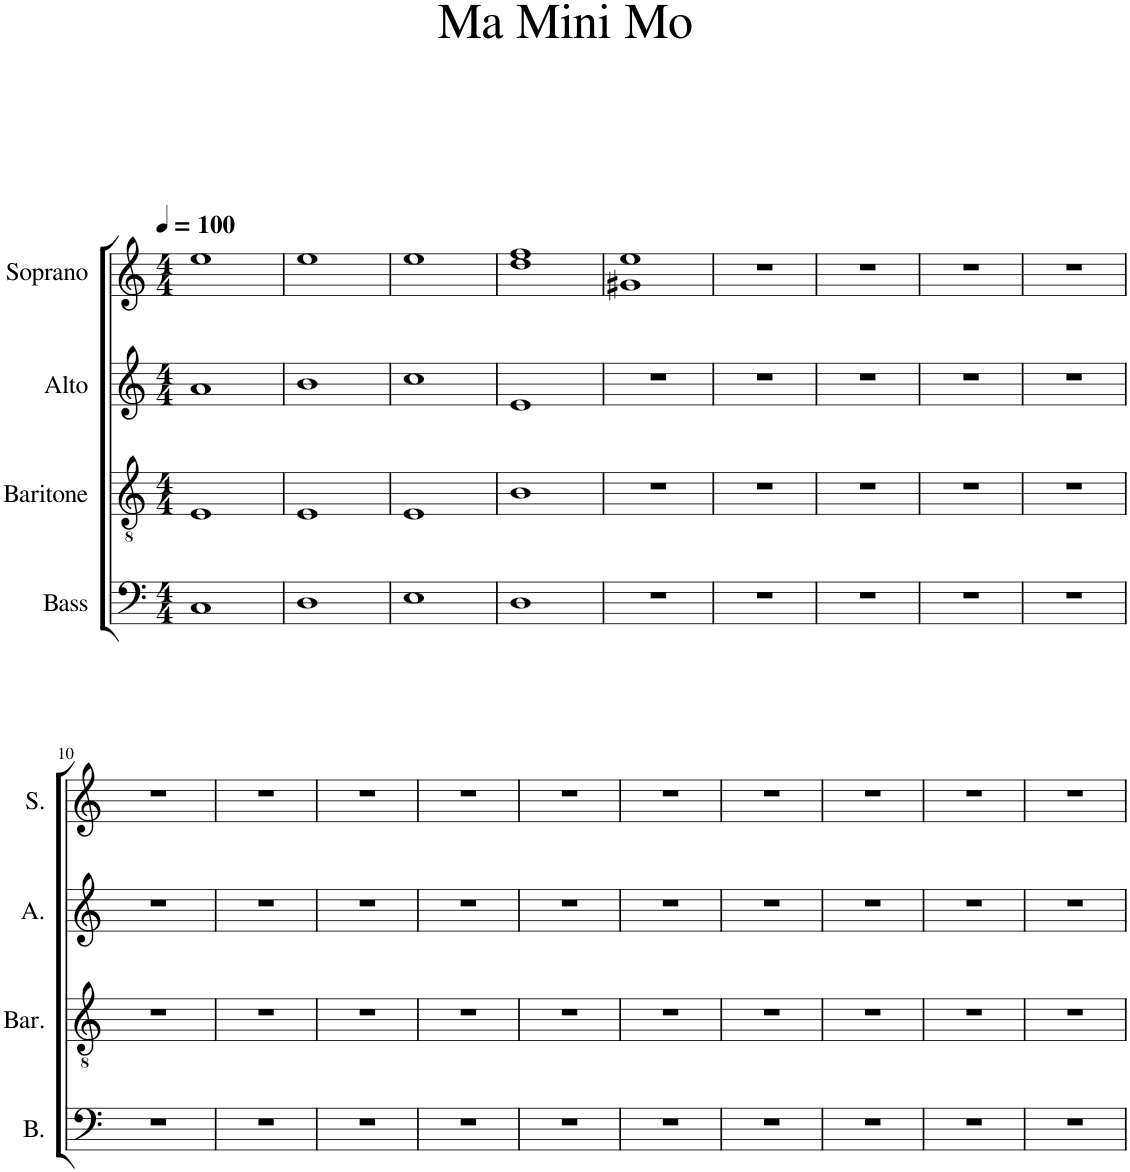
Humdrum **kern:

**kern	**kern	**kern	**kern
*part4	*part3	*part2	*part1
*staff4	*staff3	*staff2	*staff1
*I"Bass	*I"Baritone	*I"Alto	*I"Soprano
*I'B.	*I'Bar.	*I'A.	*I'S.
*clefF4	*clefGv2	*clefG2	*clefG2
*k[]	*k[]	*k[]	*k[]
*M4/4	*M4/4	*M4/4	*M4/4
*MM100	*MM100	*MM100	*MM100
=1	=1	=1	=1
1C	1E	1a	1ee
=2	=2	=2	=2
1D	1E	1b	1ee
=3	=3	=3	=3
1E	1E	1cc	1ee
=4	=4	=4	=4
1D	1B	1e	1dd 1ff
=5	=5	=5	=5
1r	1r	1r	1g#X 1ee
=6	=6	=6	=6
1r	1r	1r	1r
=7	=7	=7	=7
1r	1r	1r	1r
=8	=8	=8	=8
1r	1r	1r	1r
=9	=9	=9	=9
1r	1r	1r	1r
!!LO:LB:g=z
=10	=10	=10	=10
1r	1r	1r	1r
=11	=11	=11	=11
1r	1r	1r	1r
=12	=12	=12	=12
1r	1r	1r	1r
=13	=13	=13	=13
1r	1r	1r	1r
=14	=14	=14	=14
1r	1r	1r	1r
=15	=15	=15	=15
1r	1r	1r	1r
=16	=16	=16	=16
1r	1r	1r	1r
=17	=17	=17	=17
1r	1r	1r	1r
=18	=18	=18	=18
1r	1r	1r	1r
=19	=19	=19	=19
1r	1r	1r	1r
=	=	=	=
*-	*-	*-	*-
